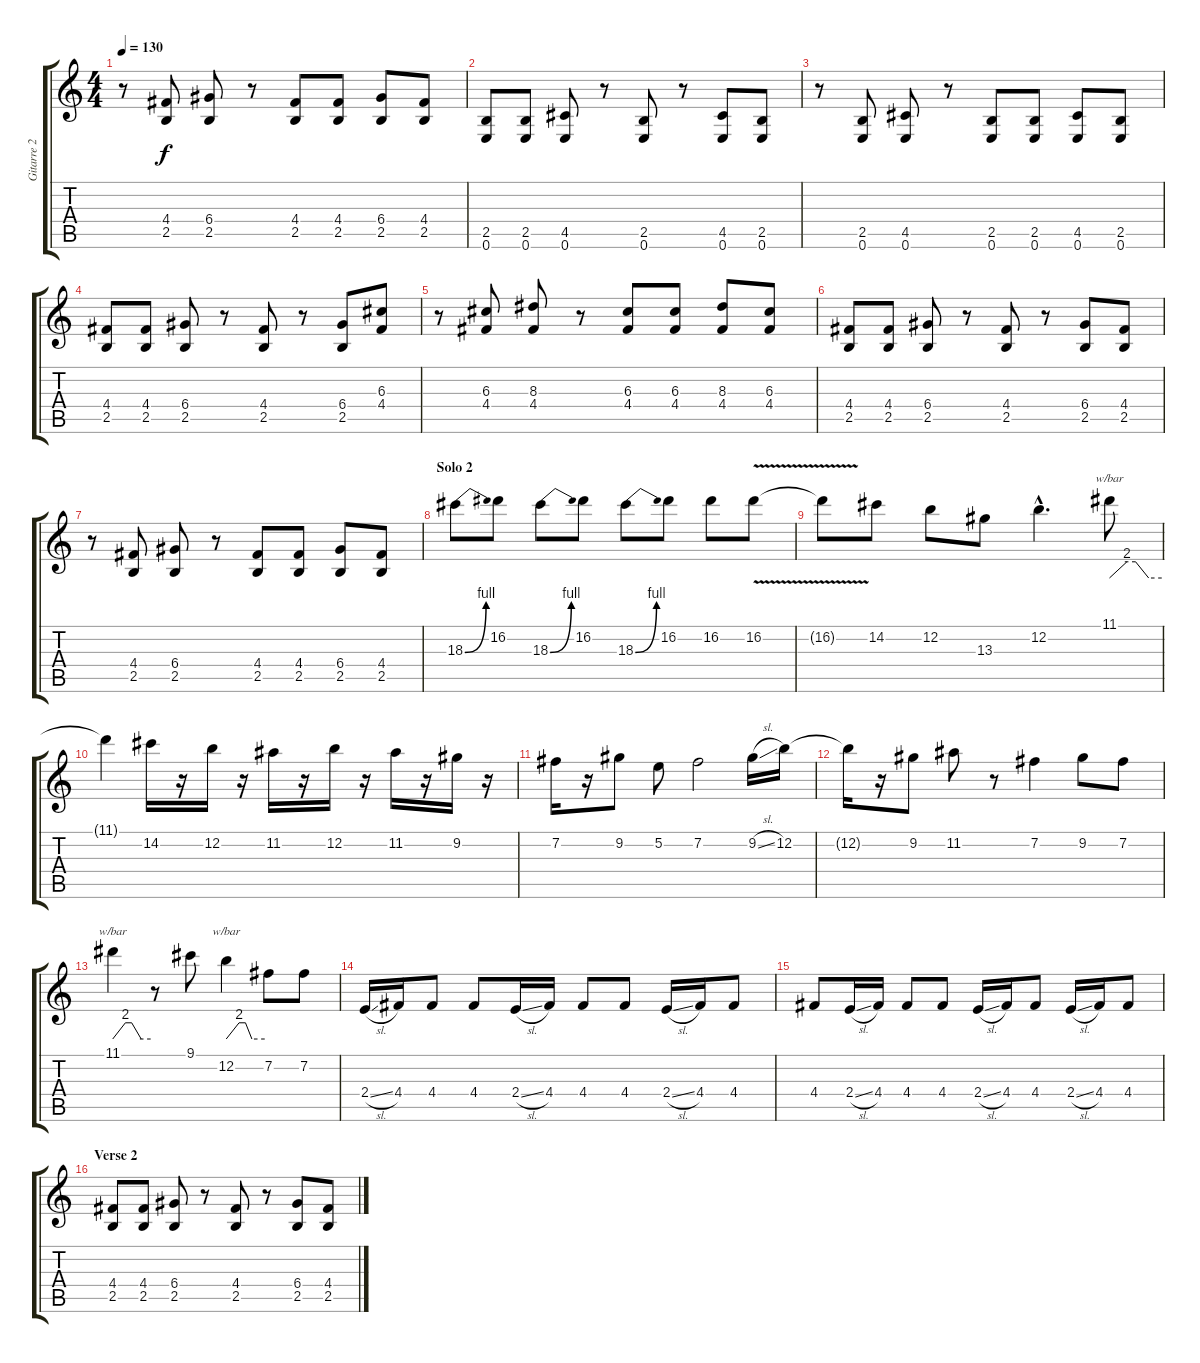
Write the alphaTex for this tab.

\track ("Gitarre 2" "Gitarre 2") {instrument overdrivenguitar}
\staff {score tabs}
\tuning (E4 B3 G3 D3 A2 E2) {hide}
\ts (4 4)
\tempo 130
\clef g2
\ks c
r.8{dy f} (4.4 2.5).8 (6.4 2.5).8 r.8 (4.4 2.5).8 (4.4 2.5).8 (6.4 2.5).8 (4.4 2.5).8 |
(2.5 0.6).8 (2.5 0.6).8 (4.5 0.6).8 r.8 (2.5 0.6).8 r.8 (4.5 0.6).8 (2.5 0.6).8 |
r.8 (2.5 0.6).8 (4.5 0.6).8 r.8 (2.5 0.6).8 (2.5 0.6).8 (4.5 0.6).8 (2.5 0.6).8 |
(4.4 2.5).8 (4.4 2.5).8 (6.4 2.5).8 r.8 (4.4 2.5).8 r.8 (6.4 2.5).8 (6.3 4.4).8 |
r.8 (6.3 4.4).8 (8.3 4.4).8 r.8 (6.3 4.4).8 (6.3 4.4).8 (8.3 4.4).8 (6.3 4.4).8 |
(4.4 2.5).8 (4.4 2.5).8 (6.4 2.5).8 r.8 (4.4 2.5).8 r.8 (6.4 2.5).8 (4.4 2.5).8 |
r.8 (4.4 2.5).8 (6.4 2.5).8 r.8 (4.4 2.5).8 (4.4 2.5).8 (6.4 2.5).8 (4.4 2.5).8 |
\section ("" "Solo 2")
18.3{be (bend 0 0 60 4)}.8{volume 16} 16.2.8 18.3{be (bend 0 0 60 4)}.8 16.2.8 18.3{be (bend 0 0 60 4)}.8 16.2.8 16.2.8 16.2{v}.8 |
16.2{t}.8 14.2.8 12.2.8 13.3.8 12.2{hac}.4{d} 11.1.8{tbe (custom default 0 0 20 8 30 8 45 0 60 0)} |
11.1{t}.4 14.2.16 r.16 12.2.16 r.16 11.2.16 r.16 12.2.16 r.16 11.2.16 r.16 9.2.16 r.16 |
7.2.16 r.16 9.2.8 5.2.8 7.2.2 9.2{sl}.16 12.2.16 |
12.2{t}.16 r.16 9.2.8 11.2.8 r.8 7.2.4 9.2.8 7.2.8 |
11.1.4{tbe (custom default 0 0 20 8 30 8 45 0 60 0)} r.8 9.1.8 12.2.4{tbe (custom default 0 0 20 8 30 8 40 0 60 0)} 7.2.8 7.2.8 |
2.4{sl}.16 4.4.16 4.4.8 4.4.8 2.4{sl}.16 4.4.16 4.4.8 4.4.8 2.4{sl}.16 4.4.16 4.4.8 |
4.4.8 2.4{sl}.16 4.4.16 4.4.8 4.4.8 2.4{sl}.16 4.4.16 4.4.8 2.4{sl}.16 4.4.16 4.4.8 |
\section ("" "Verse 2")
(4.4 2.5).8 (4.4 2.5).8 (6.4 2.5).8 r.8 (4.4 2.5).8 r.8 (6.4 2.5).8 (4.4 2.5).8
